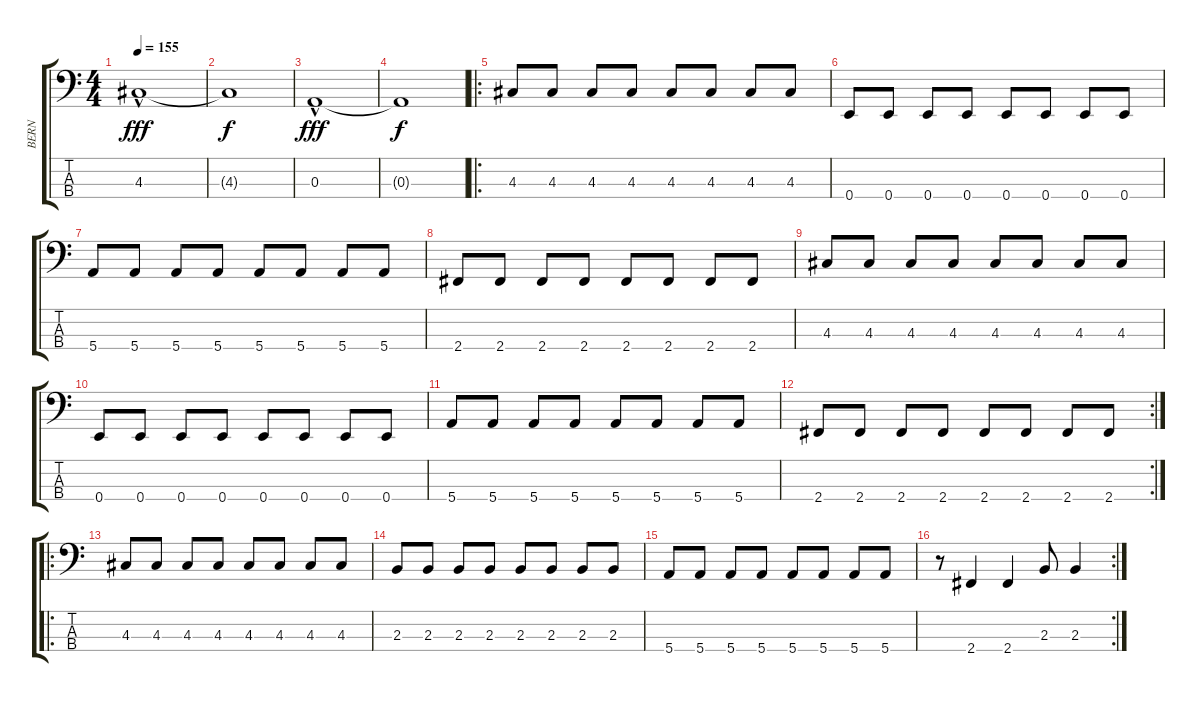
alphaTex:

\track ("BERN" "BERN") {instrument electricbassfinger}
\staff {score tabs}
\tuning (G2 D2 A1 E1) {hide}
\ts (4 4)
\tempo 155
\clef f4
\ks c
4.3{hac}.1{dy fff} |
4.3{t}.1{dy f} |
0.3{hac}.1{dy fff} |
0.3{t}.1{dy f} |
\ro
4.3.8 4.3.8 4.3.8 4.3.8 4.3.8 4.3.8 4.3.8 4.3.8 |
0.4.8 0.4.8 0.4.8 0.4.8 0.4.8 0.4.8 0.4.8 0.4.8 |
5.4.8 5.4.8 5.4.8 5.4.8 5.4.8 5.4.8 5.4.8 5.4.8 |
2.4.8 2.4.8 2.4.8 2.4.8 2.4.8 2.4.8 2.4.8 2.4.8 |
4.3.8 4.3.8 4.3.8 4.3.8 4.3.8 4.3.8 4.3.8 4.3.8 |
0.4.8 0.4.8 0.4.8 0.4.8 0.4.8 0.4.8 0.4.8 0.4.8 |
5.4.8 5.4.8 5.4.8 5.4.8 5.4.8 5.4.8 5.4.8 5.4.8 |
\rc 2
2.4.8 2.4.8 2.4.8 2.4.8 2.4.8 2.4.8 2.4.8 2.4.8 |
\ro
4.3.8 4.3.8 4.3.8 4.3.8 4.3.8 4.3.8 4.3.8 4.3.8 |
2.3.8 2.3.8 2.3.8 2.3.8 2.3.8 2.3.8 2.3.8 2.3.8 |
5.4.8 5.4.8 5.4.8 5.4.8 5.4.8 5.4.8 5.4.8 5.4.8 |
\rc 2
r.8 2.4.4 2.4.4 2.3.8 2.3.4
